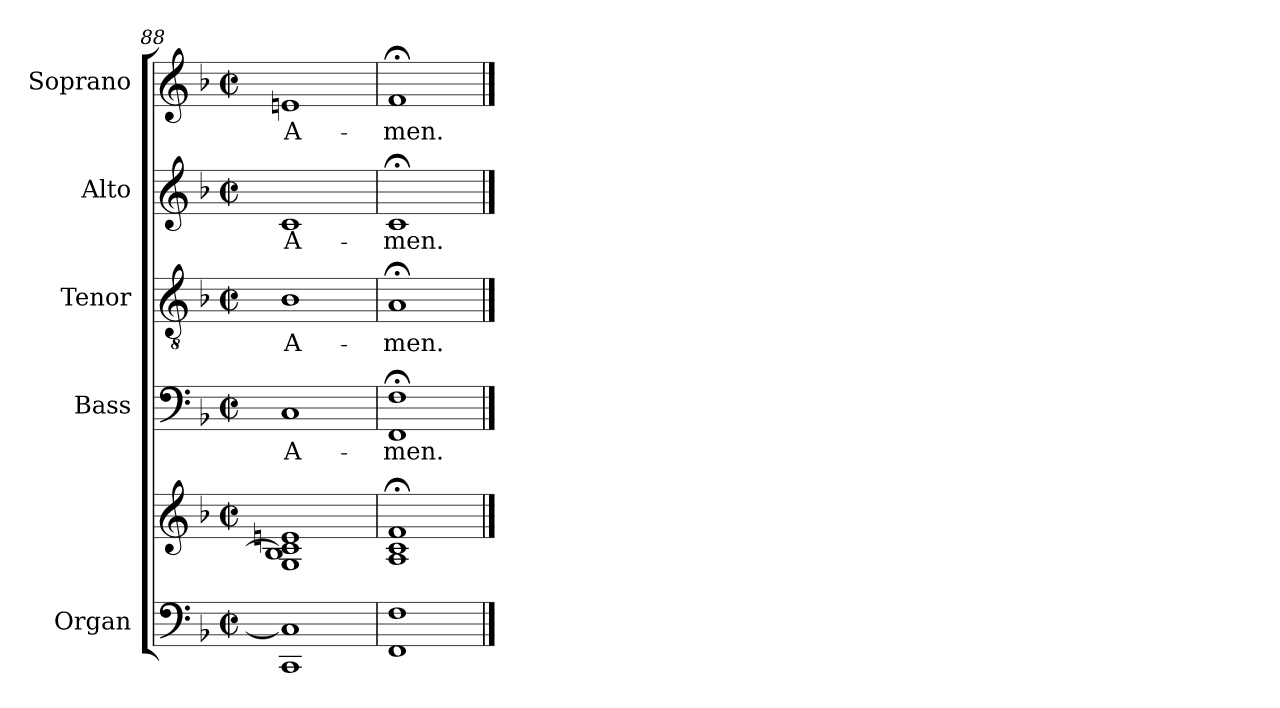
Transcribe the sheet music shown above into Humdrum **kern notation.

**kern	**kern	**kern	**text	**kern	**text	**kern	**text	**kern	**text
*part5	*part5	*part4	*part4	*part3	*part3	*part2	*part2	*part1	*part1
*staff6	*staff5	*staff4	*staff4	*staff3	*staff3	*staff2	*staff2	*staff1	*staff1
*I"Organ	*	*I"Bass	*	*I"Tenor	*	*I"Alto	*	*I"Soprano	*
*I'Org.	*	*I'B.	*	*I'T.	*	*I'A.	*	*I'S.	*
*clefF4	*clefG2	*clefF4	*	*clefGv2	*	*clefG2	*	*clefG2	*
*	*	*	*	*ITrd7c12	*	*	*	*	*
*k[b-]	*k[b-]	*k[b-]	*	*k[b-]	*	*k[b-]	*	*k[b-]	*
*F:	*F:	*F:	*	*F:	*	*F:	*	*F:	*
*M2/2	*M2/2	*M2/2	*	*M2/2	*	*M2/2	*	*M2/2	*
*met(c|)	*met(c|)	*met(c|)	*	*met(c|)	*	*met(c|)	*	*met(c|)	*
=88	=88	=88	=88	=88	=88	=88	=88	=88	=88
*^	*^	*	*	*	*	*	*	*	*
!	!	!	!	!	!LO:LY:b:color=#000000	!	!	!	!	!	!
!	!	!	!	!	!	!	!LO:LY:b:color=#000000	!	!	!	!
!	!	!	!	!	!	!	!	!	!LO:LY:b:color=#000000	!	!
!	!	!	!	!	!	!	!	!	!	!	!LO:LY:b:color=#000000
1Ci]	1CCi	1eni	1Gi 1B-i 1ci]	1Ci	A-	1BB-i	A-	1ci	A-	1eni	A-
=89	=89	=89	=89	=89	=89	=89	=89	=89	=89	=89	=89
!	!	!	!	!	!LO:LY:b:color=#000000	!	!	!	!	!	!
*	*	*	*	*^	*	*	*	*	*	*	*
!	!	!	!	!	!	!	!	!LO:LY:b:color=#000000	!	!	!	!
!	!	!	!	!	!	!	!	!	!	!LO:LY:b:color=#000000	!	!
!	!	!	!	!	!	!	!	!	!	!	!	!LO:LY:b:color=#000000
1Fi	1FFi	1f;i	1Ai 1ci	1F;i	1FFi	-men.	1AA;i	-men.	1c;i	-men.	1f;i	-men.
*v	*v	*	*	*v	*v	*	*	*	*	*	*	*
*	*v	*v	*	*	*	*	*	*	*	*
==	==	==	==	==	==	==	==	==	==
*-	*-	*-	*-	*-	*-	*-	*-	*-	*-
